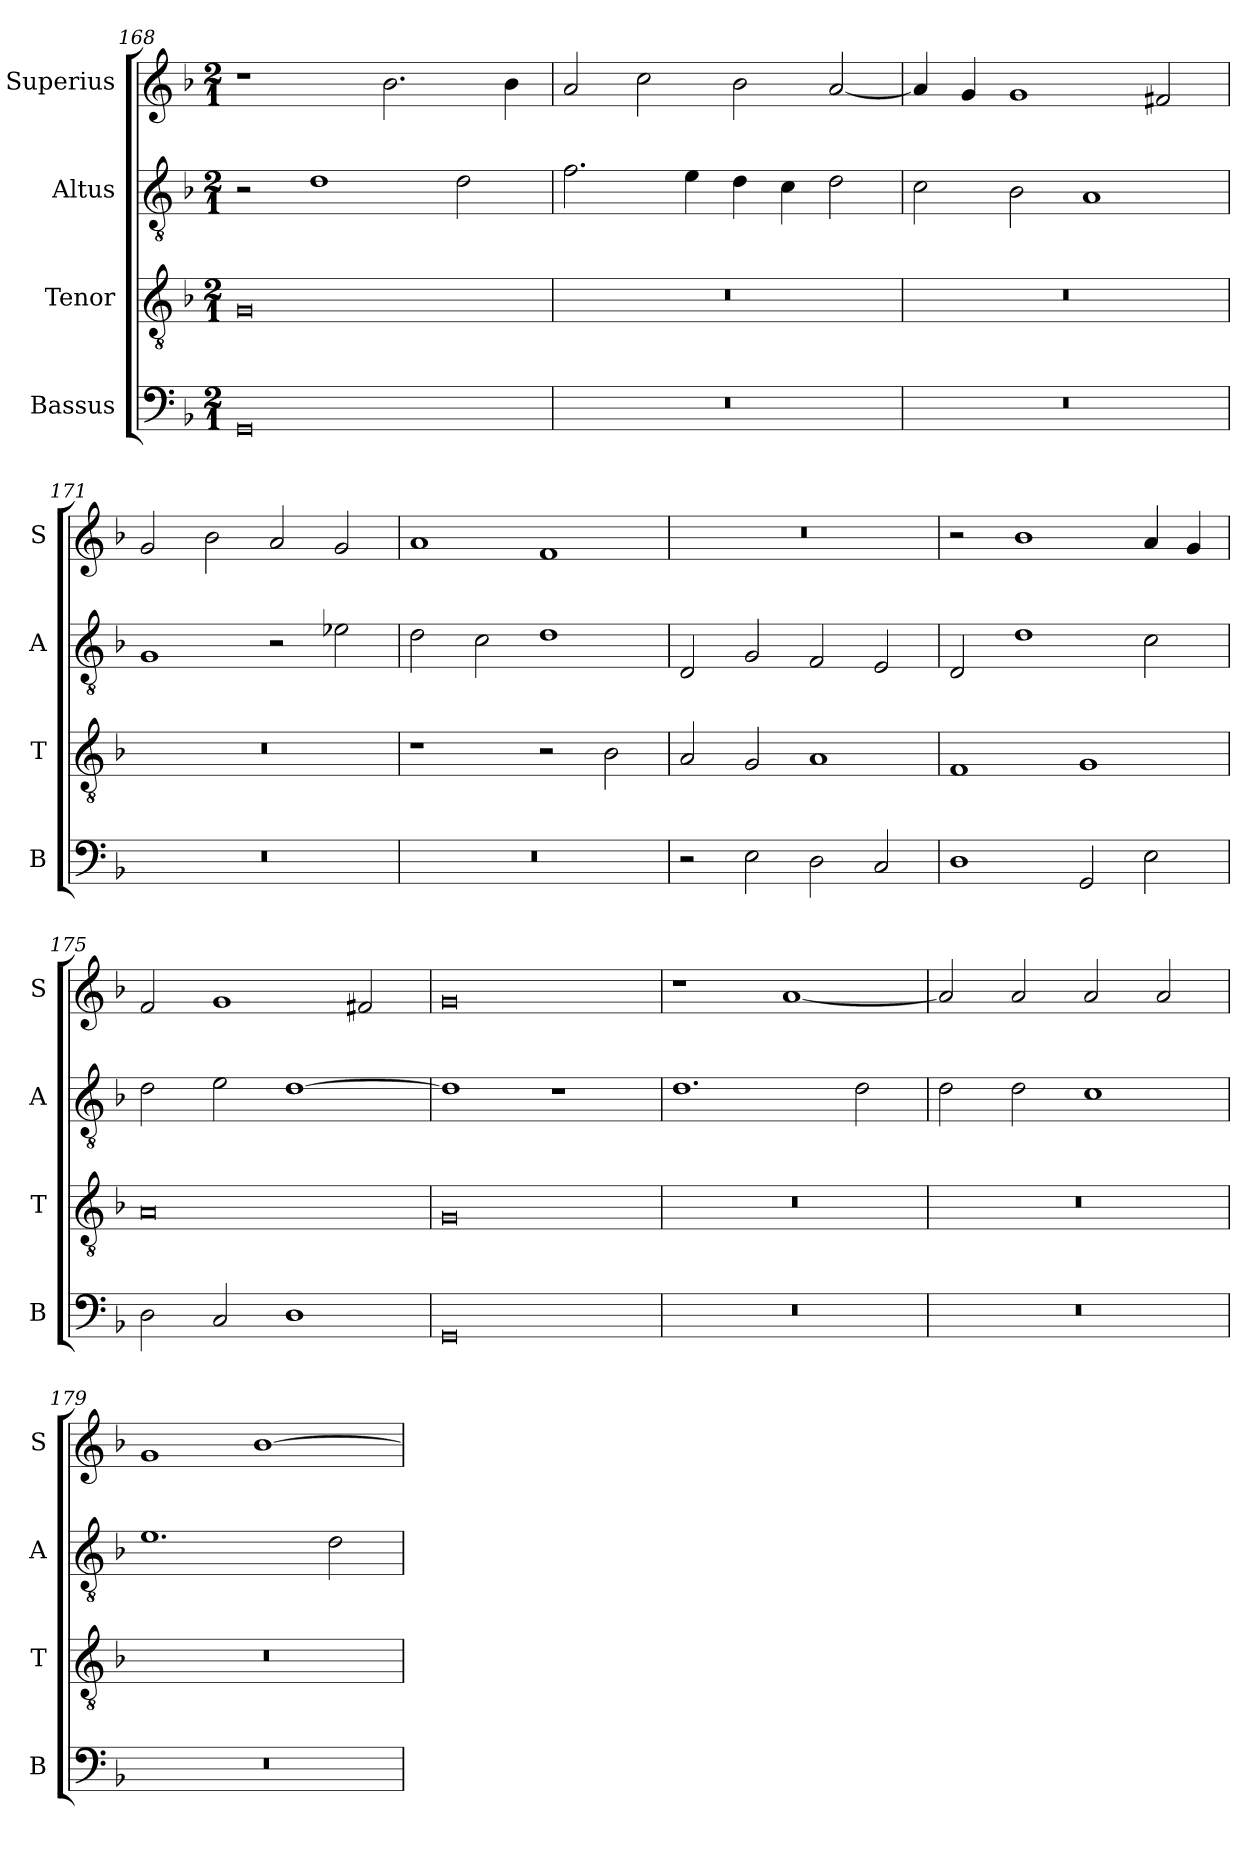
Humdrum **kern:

**kern	**kern	**kern	**kern
*part4	*part3	*part2	*part1
*staff4	*staff3	*staff2	*staff1
*I"Bassus	*I"Tenor	*I"Altus	*I"Superius
*I'B	*I'T	*I'A	*I'S
*clefF4	*clefGv2	*clefGv2	*clefG2
*k[b-]	*k[b-]	*k[b-]	*k[b-]
*F:	*F:	*F:	*F:
*M2/1	*M2/1	*M2/1	*M2/1
=168	=168	=168	=168
0GG	0G	2r	1r
.	.	1d	.
.	.	.	2.b-
.	.	2d	.
.	.	.	4b-
=169	=169	=169	=169
0r	0r	2.f	2a
.	.	.	2cc
.	.	4e	.
.	.	4d	2b-
.	.	4c	.
.	.	2d	[2a
=170	=170	=170	=170
0r	0r	2c	4a]
.	.	.	4g
.	.	2B-	1g
.	.	1A	.
.	.	.	2f#X
=171	=171	=171	=171
0r	0r	1G	2g
.	.	.	2b-
.	.	2r	2a
.	.	2e-X	2g
=172	=172	=172	=172
0r	1r	2d	1a
.	.	2c	.
.	2r	1d	1f
.	2B-	.	.
=173	=173	=173	=173
2r	2A	2D	0r
2E	2G	2G	.
2D	1A	2F	.
2C	.	2E	.
=174	=174	=174	=174
1D	1F	2D	2r
.	.	1d	1b-
2GG	1G	.	.
2E	.	2c	4a
.	.	.	4g
=175	=175	=175	=175
2D	0A	2d	2f
2C	.	2e	1g
1D	.	[1d	.
.	.	.	2f#X
=176	=176	=176	=176
0GG	0G	1d]	0g
.	.	1r	.
=177	=177	=177	=177
0r	0r	1.d	1r
.	.	.	[1a
.	.	2d	.
=178	=178	=178	=178
0r	0r	2d	2a]
.	.	2d	2a
.	.	1c	2a
.	.	.	2a
=179	=179	=179	=179
0r	0r	1.e	1g
.	.	.	[1b-
.	.	2d	.
=	=	=	=
*-	*-	*-	*-
